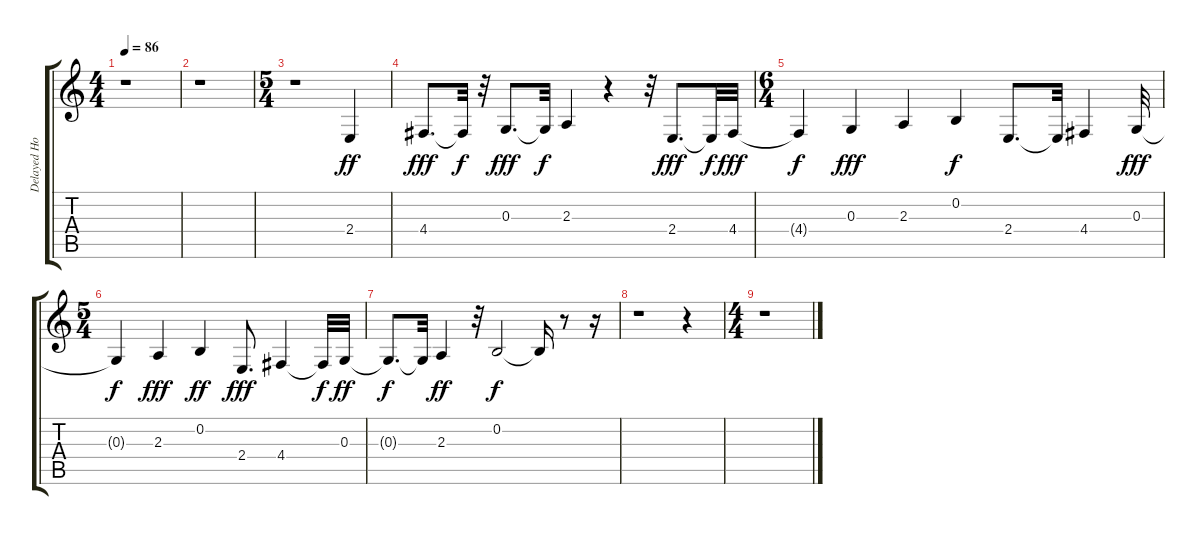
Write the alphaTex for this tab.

\track ("Delayed Horn" "Delayed Ho") {instrument frenchhorn}
\staff {score tabs}
\tuning (E4 B3 G3 D3 A2 E2) {hide}
\ts (4 4)
\tempo 86
\clef g2
\ks c
r.1{dy ff} |
r.1 |
\ts (5 4)
r.1 2.4.4 |
4.4.8{d dy fff} 4.4{t}.32{dy f} r.32 0.3.8{d dy fff} 0.3{t}.32{dy f} 2.3.4 r.4 r.32 2.4.8{d dy fff} 2.4{t}.32{dy f} 4.4.32{dy fff} |
\ts (6 4)
4.4{t}.4{dy f} 0.3.4{dy fff} 2.3.4 0.2.4{dy f volume 13} 2.4.8{d} 2.4{t}.32 4.4.4 0.3.32{dy fff} |
\ts (5 4)
0.3{t}.4{dy f} 2.3.4{dy fff} 0.2.4{dy ff} 2.4.8{d dy fff} 4.4.4 4.4{t}.32{dy f} 0.3.32{dy ff} |
0.3{t}.8{d dy f} 0.3{t}.32 2.3.4{dy ff} r.32 0.2.2{dy f} 0.2{t}.16 r.8 r.16 |
r.1 r.4 |
\ts (4 4)
r.1
